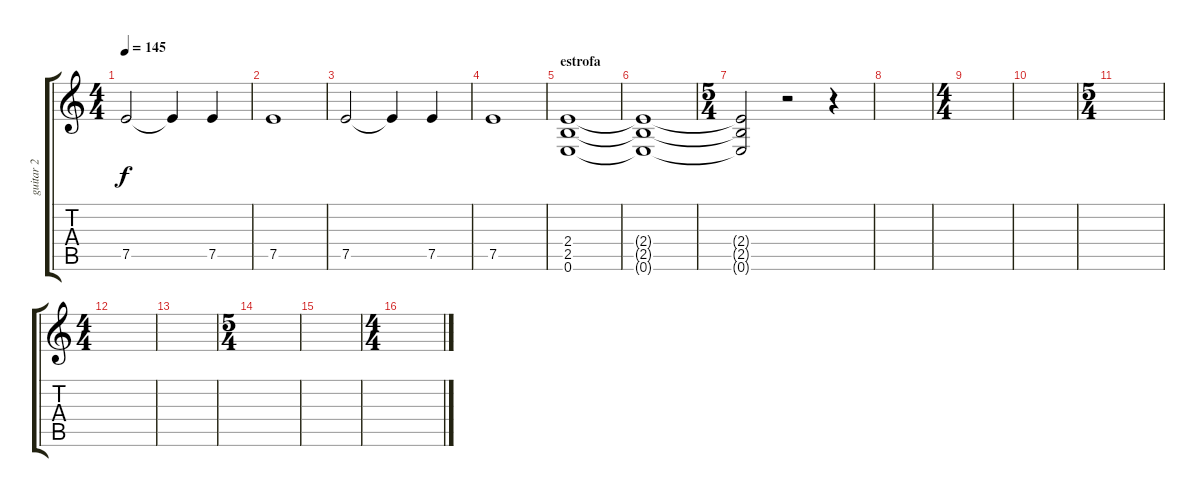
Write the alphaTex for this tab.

\track ("guitar 2" "guitar 2") {instrument overdrivenguitar}
\staff {score tabs}
\tuning (E4 B3 G3 D3 A2 E2) {hide}
\ts (4 4)
\tempo 145
\clef g2
\ks c
7.5.2{dy f} 7.5{t}.4 7.5.4 |
7.5.1 |
7.5.2 7.5{t}.4 7.5.4 |
7.5.1 |
\section ("" "estrofa")
(2.4 2.5 0.6).1 |
(2.4{t} 2.5{t} 0.6{t}).1 |
\ts (5 4)
(2.4{t} 2.5{t} 0.6{t}).2 r.2 r.4 |
|
\ts (4 4)
|
|
\ts (5 4)
|
\ts (4 4)
|
|
\ts (5 4)
|
|
\ts (4 4)
